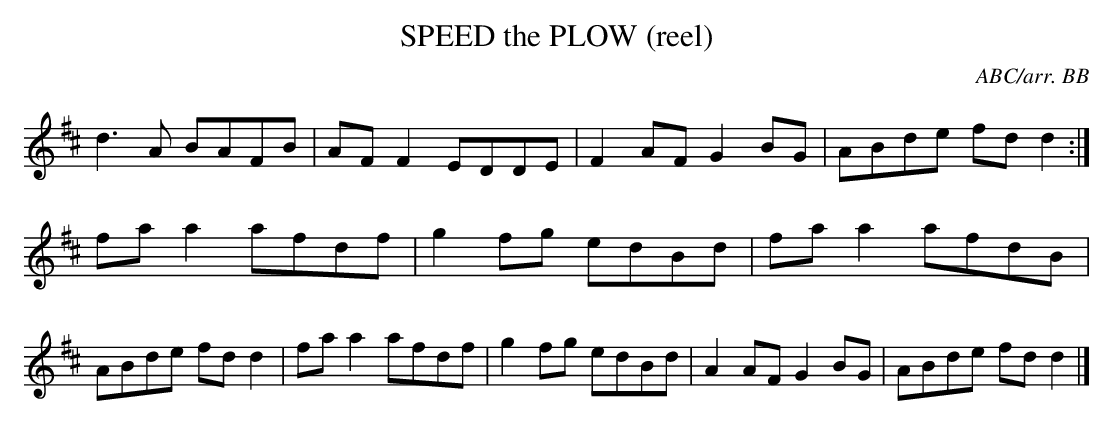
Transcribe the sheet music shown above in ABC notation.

X:1
T:SPEED the PLOW (reel)\
C:ABC/arr. BB\
happened but in any case I replaced O'Brien's title with one usually \
associated with this tune.\
M:C\
K:D\
d3A BAFB|AFF2 EDDE|F2AF G2BG|ABde fdd2:|\
faa2 afdf|g2fg edBd|faa2 afdB|ABde fdd2|\
faa2 afdf|g2fg edBd|A2AF G2BG|ABde fdd2|]\
\
\
